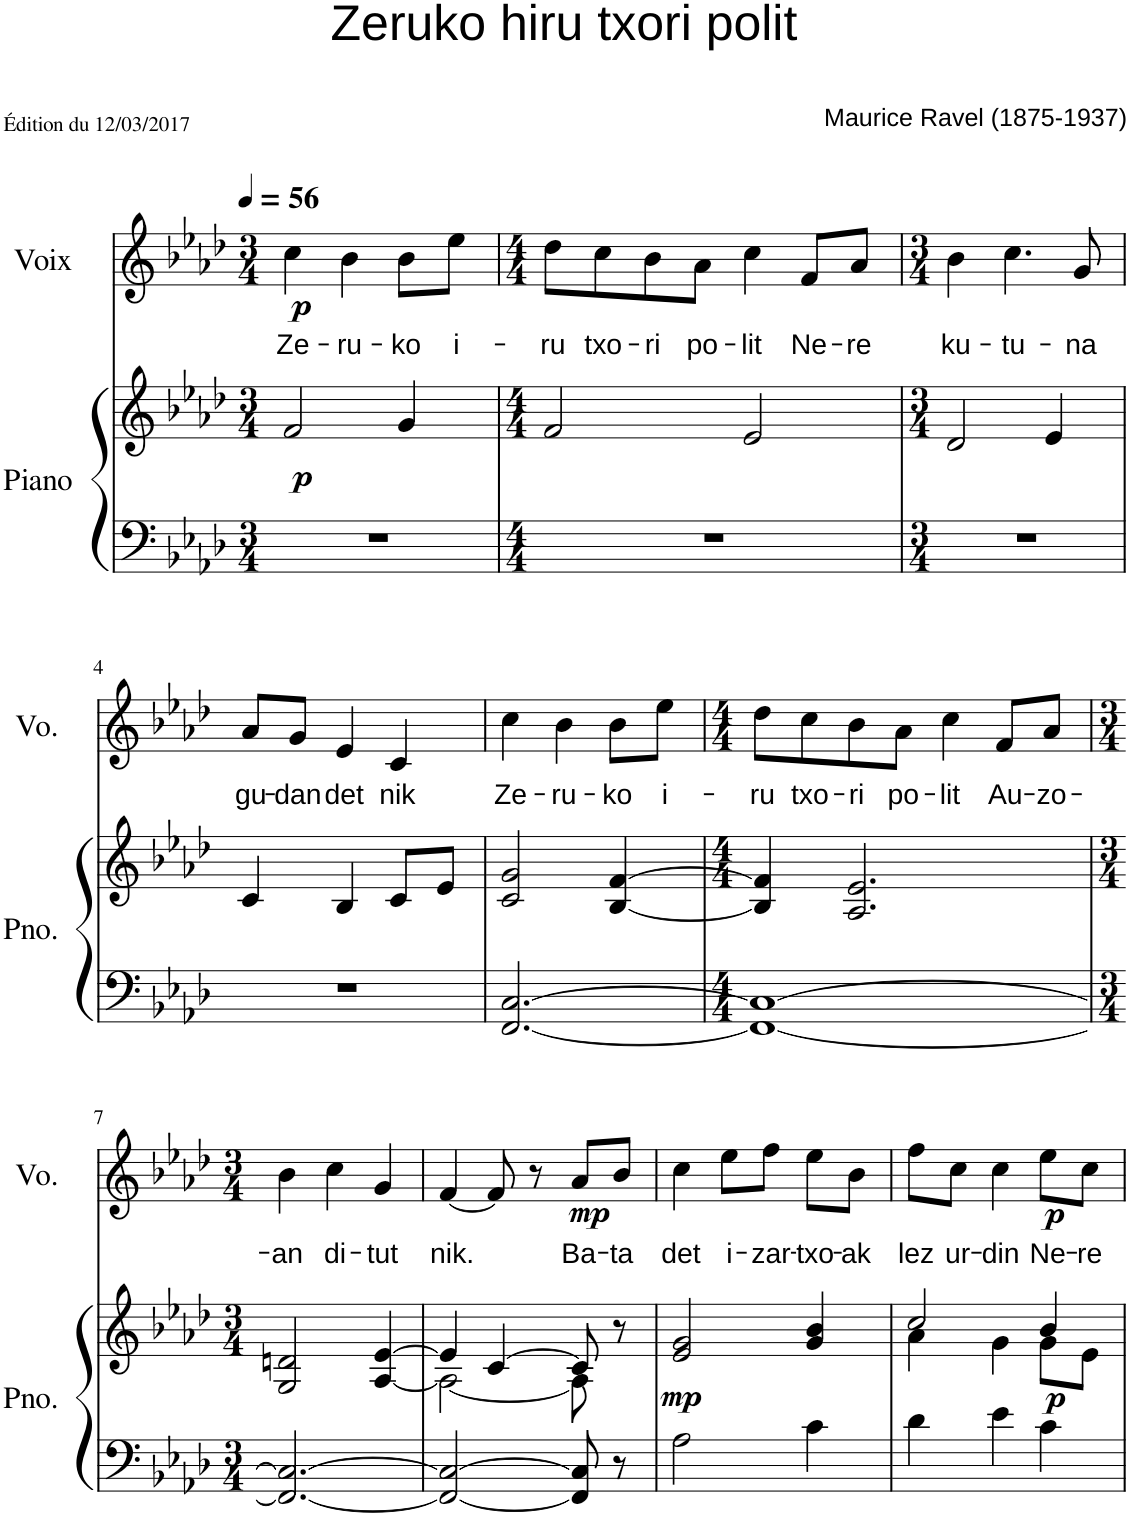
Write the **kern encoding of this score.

**kern	**kern	**dynam	**kern	**text	**dynam
*part2	*part2	*part2	*part1	*part1	*part1
*staff3	*staff2	*staff2/3	*staff1	*staff1	*staff1
*I"Piano	*	*	*I"Voix	*	*
*I'Pno.	*	*	*I'Vo.	*	*
*clefF4	*clefG2	*	*clefG2	*	*
*k[b-e-a-d-]	*k[b-e-a-d-]	*	*k[b-e-a-d-]	*	*
*M3/4	*M3/4	*	*M3/4	*	*
*MM56	*MM56	*	*MM56	*	*
=1	=1	=1	=1	=1	=1
!	!	!LO:DY:b	!	!LO:LY:b	!LO:DY:b
2.r	2f/	p	4cc\	Ze-	p
!	!	!	!	!LO:LY:b	!
.	.	.	4b-\	-ru-	.
!	!	!	!	!LO:LY:b	!
.	4g/	.	8b-\L	-ko	.
!	!	!	!	!LO:LY:b	!
.	.	.	8ee-\J	i-	.
=2	=2	=2	=2	=2	=2
*M4/4	*M4/4	*	*M4/4	*	*
!	!	!	!	!LO:LY:b	!
1r	2f/	.	8dd-\L	-ru	.
!	!	!	!	!LO:LY:b	!
.	.	.	8cc\	txo-	.
!	!	!	!	!LO:LY:b	!
.	.	.	8b-\	-ri	.
!	!	!	!	!LO:LY:b	!
.	.	.	8a-\J	po-	.
!	!	!	!	!LO:LY:b	!
.	2e-/	.	4cc\	-lit	.
!	!	!	!	!LO:LY:b	!
.	.	.	8f/L	Ne-	.
!	!	!	!	!LO:LY:b	!
.	.	.	8a-/J	-re	.
=3	=3	=3	=3	=3	=3
*M3/4	*M3/4	*	*M3/4	*	*
!	!	!	!	!LO:LY:b	!
2.r	2d-/	.	4b-\	ku-	.
!	!	!	!	!LO:LY:b	!
.	.	.	4.cc\	-tu-	.
.	4e-/	.	.	.	.
!	!	!	!	!LO:LY:b	!
.	.	.	8g/	-na	.
!!LO:LB:g=z
=4	=4	=4	=4	=4	=4
!	!	!	!	!LO:LY:b	!
2.r	4c/	.	8a-/L	gu-	.
!	!	!	!	!LO:LY:b	!
.	.	.	8g/J	-dan	.
!	!	!	!	!LO:LY:b	!
.	4B-/	.	4e-/	det	.
!	!	!	!	!LO:LY:b	!
.	8c/L	.	4c/	nik	.
.	8e-/J	.	.	.	.
=5	=5	=5	=5	=5	=5
!	!	!	!	!LO:LY:b	!
[2.FF/ [2.C/	2c/ 2g/	.	4cc\	Ze-	.
!	!	!	!	!LO:LY:b	!
.	.	.	4b-\	-ru-	.
!	!	!	!	!LO:LY:b	!
.	[4B-/ [4f/	.	8b-\L	-ko	.
!	!	!	!	!LO:LY:b	!
.	.	.	8ee-\J	i-	.
=6	=6	=6	=6	=6	=6
*M4/4	*M4/4	*	*M4/4	*	*
!	!	!	!	!LO:LY:b	!
1FF_ 1C_	4B-/] 4f/]	.	8dd-\L	-ru	.
!	!	!	!	!LO:LY:b	!
.	.	.	8cc\	txo-	.
!	!	!	!	!LO:LY:b	!
.	2.A-/ 2.e-/	.	8b-\	-ri	.
!	!	!	!	!LO:LY:b	!
.	.	.	8a-\J	po-	.
!	!	!	!	!LO:LY:b	!
.	.	.	4cc\	-lit	.
!	!	!	!	!LO:LY:b	!
.	.	.	8f/L	Au-	.
!	!	!	!	!LO:LY:b	!
.	.	.	8a-/J	-zo-	.
!!LO:LB:g=z
=7	=7	=7	=7	=7	=7
*M3/4	*M3/4	*	*M3/4	*	*
!	!	!	!	!LO:LY:b	!
2.FF/_ 2.C/_	2G/ 2dn/	.	4b-\	-an	.
!	!	!	!	!LO:LY:b	!
.	.	.	4cc\	di-	.
!	!	!	!	!LO:LY:b	!
.	[4A-/ [4e-/	.	4g/	-tut	.
=8	=8	=8	=8	=8	=8
*	*^	*	*	*	*
!	!	!	!	!	!LO:LY:b	!
2FF/_ 2C/_	4e-/]	2A-\_	.	[4f/	nik.	.
.	[4c/	.	.	8f/]	.	.
.	.	.	.	8r	.	.
!	!	!	!	!	!LO:LY:b	!LO:DY:b
8FF/] 8C/]	8c/]	8A-\]	.	8a-/L	Ba-	mp
!	!	!	!	!	!LO:LY:b	!
8r	8r	8ryy	.	8b-/J	-ta	.
=9	=9	=9	=9	=9	=9	=9
!	!	!	!LO:DY:b	!	!LO:LY:b	!
*	*v	*v	*	*	*	*
2A-\	2e-/ 2g/	mp	4cc\	det	.
!	!	!	!	!LO:LY:b	!
.	.	.	8ee-\L	i-	.
!	!	!	!	!LO:LY:b	!
.	.	.	8ff\J	-zar-	.
!	!	!	!	!LO:LY:b	!
4c\	4g/ 4b-/	.	8ee-\L	-txo-	.
!	!	!	!	!LO:LY:b	!
.	.	.	8b-\J	-ak	.
=10	=10	=10	=10	=10	=10
*	*^	*	*	*	*
!	!	!	!	!	!LO:LY:b	!
4d-\	2cc/	4a-\	.	8ff\L	lez	.
!	!	!	!	!	!LO:LY:b	!
.	.	.	.	8cc\J	ur-	.
!	!	!	!	!	!LO:LY:b	!
4e-\	.	4g\	.	4cc\	-din	.
!	!	!	!LO:DY:b	!	!LO:LY:b	!LO:DY:b
4c\	4b-/	8g\L	p	8ee-\L	Ne-	p
!	!	!	!	!	!LO:LY:b	!
.	.	8e-\J	.	8cc\J	-re	.
*	*v	*v	*	*	*	*
=	=	=	=	=	=
*-	*-	*-	*-	*-	*-
